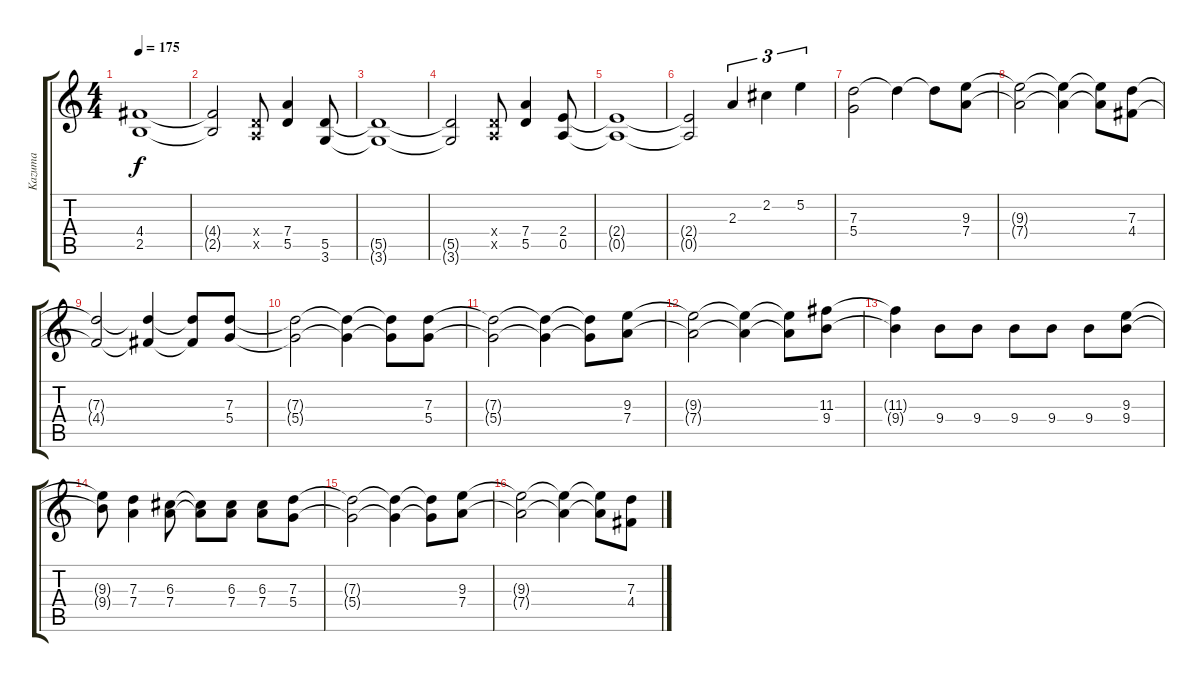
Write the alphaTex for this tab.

\track ("Kazuma" "Kazuma") {instrument distortionguitar}
\staff {score tabs}
\tuning (E4 B3 G3 D3 A2 E2) {hide}
\ts (4 4)
\tempo 175
\clef g2
\ks c
(4.4{t} 2.5{t}).1{dy f} |
(4.4{t} 2.5{t}).2 (0.4{x} 0.5{x}).8 (7.4 5.5).4 (5.5 3.6).8 |
(5.5{t} 3.6{t}).1 |
(5.5{t} 3.6{t}).2 (0.4{x} 0.5{x}).8 (7.4 5.5).4 (2.4 0.5).8 |
(2.4{t} 0.5{t}).1 |
(2.4{t} 0.5{t}).2 2.3.4{tu (3 2)} 2.2.4{tu (3 2)} 5.2.4{tu (3 2)} |
(7.3 5.4).2 7.3{t}.4 7.3{t}.8 (9.3 7.4).8 |
(9.3{t} 7.4{t}).2 (9.3{t} 7.4{t}).4 (9.3{t} 7.4{t}).8 (7.3 4.4).8 |
(7.3{t} 4.4{t}).2 (7.3{t} 4.4{t}).4 (7.3{t} 4.4{t}).8 (7.3 5.4).8 |
(7.3{t} 5.4{t}).2 (7.3{t} 5.4{t}).4 (7.3{t} 5.4{t}).8 (7.3 5.4).8 |
(7.3{t} 5.4{t}).2 (7.3{t} 5.4{t}).4 (7.3{t} 5.4{t}).8 (9.3 7.4).8 |
(9.3{t} 7.4{t}).2 (9.3{t} 7.4{t}).4 (9.3{t} 7.4{t}).8 (11.3 9.4).8 |
(11.3{t} 9.4{t}).4 9.4.8 9.4.8 9.4.8 9.4.8 9.4.8 (9.3 9.4).8 |
(9.3{t} 9.4{t}).8 (7.3 7.4).4 (6.3 7.4).8 (6.3{t} 7.4{t}).8 (6.3 7.4).8 (6.3 7.4).8 (7.3 5.4).8 |
(7.3{t} 5.4{t}).2 (7.3{t} 5.4{t}).4 (7.3{t} 5.4{t}).8 (9.3 7.4).8 |
(9.3{t} 7.4{t}).2 (9.3{t} 7.4{t}).4 (9.3{t} 7.4{t}).8 (7.3 4.4).8
